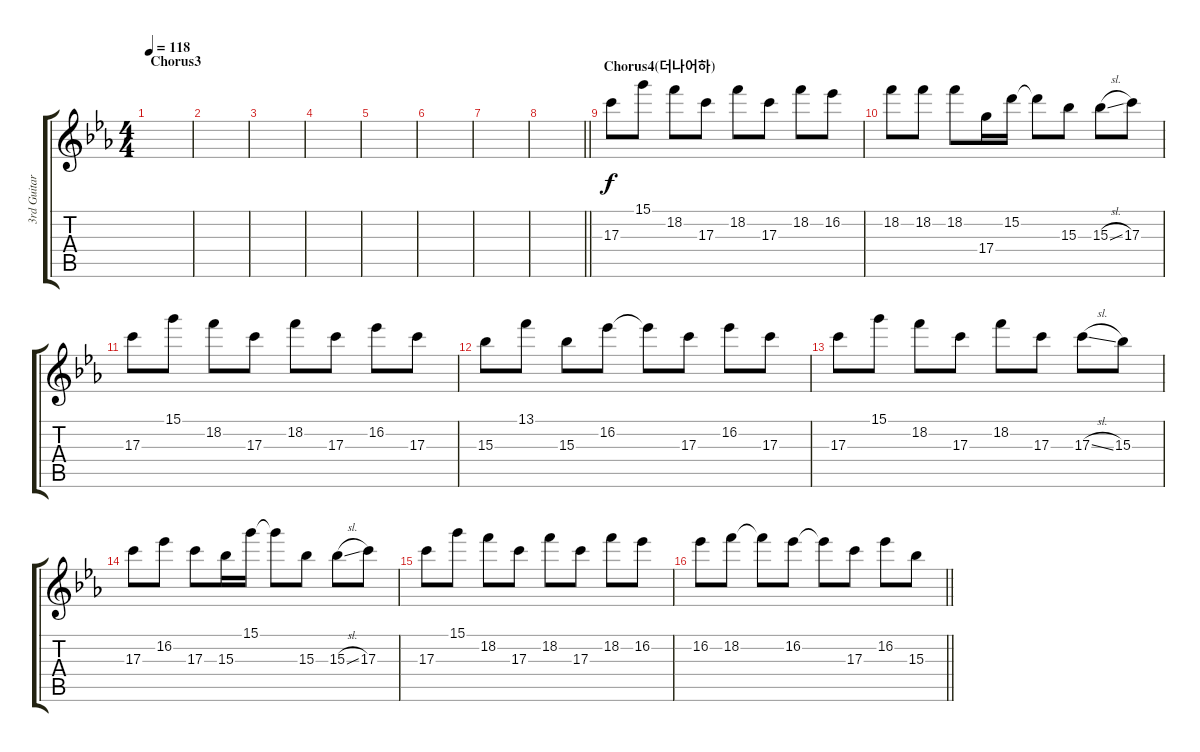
\track ("3rd Guitar" "3rd Guitar") {instrument distortionguitar}
\staff {score tabs}
\tuning (E4 B3 G3 D3 A2 E2) {hide}
\ts (4 4)
\section ("" "Chorus3")
\tempo 118
\clef g2
\ks cminor
|
|
|
|
|
|
|
\barLineRight lightlight
|
\section ("" "Chorus4(더나어하)")
17.3.8 15.1.8 18.2.8 17.3.8 18.2.8 17.3.8 18.2.8 16.2.8 |
18.2.8 18.2.8 18.2.8 17.4.16 15.2.16 15.2{t}.8 15.3.8 15.3{sl}.8 17.3.8 |
17.3.8 15.1.8 18.2.8 17.3.8 18.2.8 17.3.8 16.2.8 17.3.8 |
15.3.8 13.1.8 15.3.8 16.2.8 16.2{t}.8 17.3.8 16.2.8 17.3.8 |
17.3.8 15.1.8 18.2.8 17.3.8 18.2.8 17.3.8 17.3{sl}.8 15.3.8 |
17.3.8 16.2.8 17.3.8 15.3.16 15.1.16 15.1{t}.8 15.3.8 15.3{sl}.8 17.3.8 |
17.3.8 15.1.8 18.2.8 17.3.8 18.2.8 17.3.8 18.2.8 16.2.8 |
\barLineRight lightlight
16.2.8 18.2.8 18.2{t}.8 16.2.8 16.2{t}.8 17.3.8 16.2.8 15.3.8
